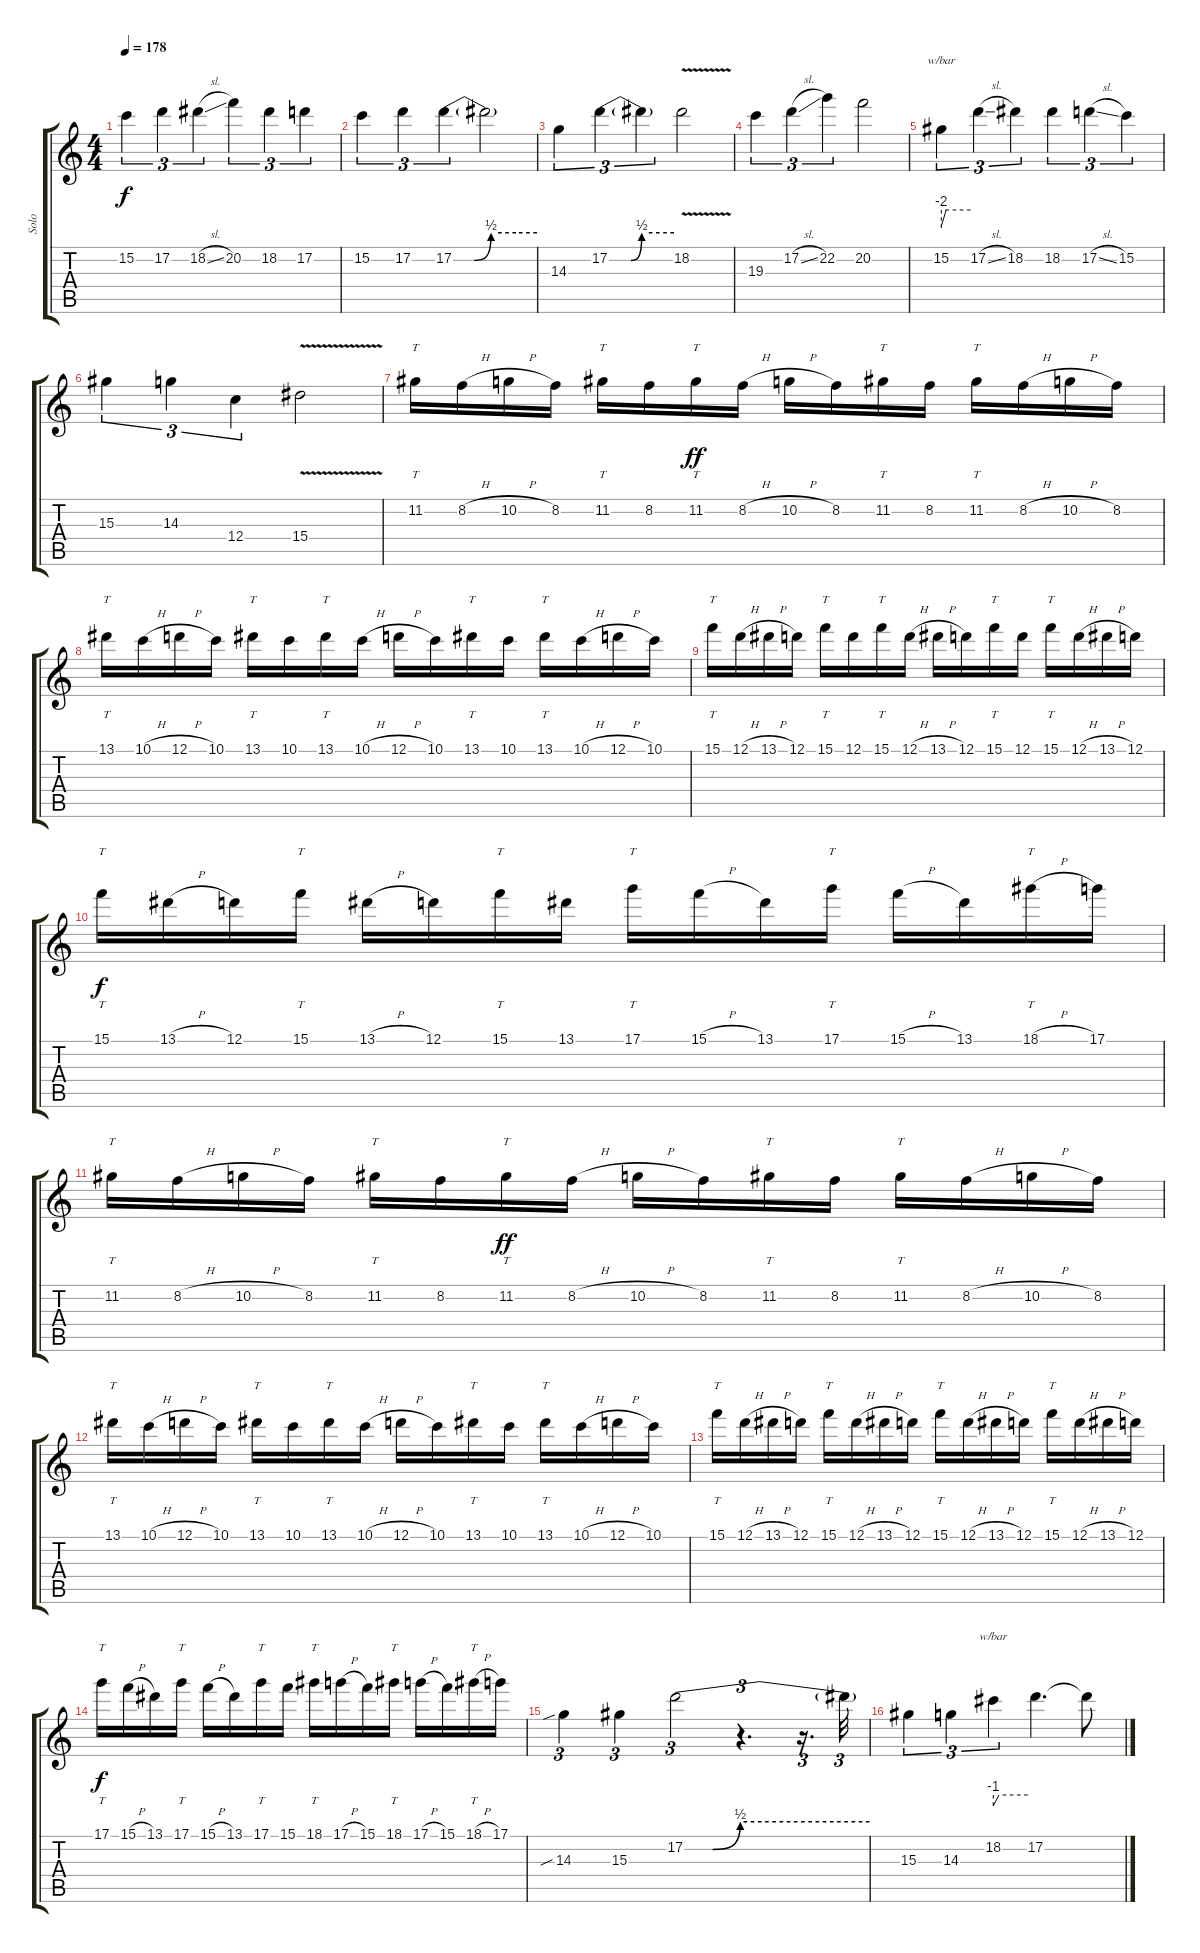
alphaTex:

\track ("Solo" "Solo") {instrument distortionguitar}
\staff {score tabs}
\tuning (D4 A3 F3 C3 G2 C2) {hide}
\ts (4 4)
\tempo 178
\clef g2
\ks c
15.2.4{tu (3 2) dy f} 17.2.4{tu (3 2)} 18.2{sl}.4{tu (3 2)} 20.2.4{tu (3 2)} 18.2.4{tu (3 2)} 17.2.4{tu (3 2)} |
15.2.4{tu (3 2)} 17.2.4{tu (3 2)} 17.2{be (custom 0 0 15 0 27 2 45 2 60 2)}.4{tu (3 2)} 17.2{t}.2 |
14.3.4{tu (3 2)} 17.2{be (custom 0 0 20 0 30 2 60 2)}.4{tu (3 2)} 17.2{t}.4{tu (3 2)} 18.2{v}.2 |
19.3.4{tu (3 2)} 17.2{sl}.4{tu (3 2)} 22.2.4{tu (3 2)} 20.2{be (hold 0 0 60 0)}.2 |
15.2.4{tu (3 2) tbe (custom default 0 -8 10 0 60 0)} 17.2{sl}.4{tu (3 2)} 18.2.4{tu (3 2)} 18.2.4{tu (3 2)} 17.2{sl}.4{tu (3 2)} 15.2.4{tu (3 2)} |
15.3.4{tu (3 2)} 14.3.4{tu (3 2)} 12.4.4{tu (3 2)} 15.4{v}.2 |
11.2.16{tt} 8.2{h}.16 10.2{h}.16 8.2.16 11.2.16{tt} 8.2.16 11.2.16{tt dy ff} 8.2{h}.16 10.2{h}.16 8.2.16 11.2.16{tt} 8.2.16 11.2.16{tt} 8.2{h}.16 10.2{h}.16 8.2.16 |
13.1.16{tt} 10.1{h}.16 12.1{h}.16 10.1.16 13.1.16{tt} 10.1.16 13.1.16{tt} 10.1{h}.16 12.1{h}.16 10.1.16 13.1.16{tt} 10.1.16 13.1.16{tt} 10.1{h}.16 12.1{h}.16 10.1.16 |
15.1.16{tt} 12.1{h}.16 13.1{h}.16 12.1.16 15.1.16{tt} 12.1.16 15.1.16{tt} 12.1{h}.16 13.1{h}.16 12.1.16 15.1.16{tt} 12.1.16 15.1.16{tt} 12.1{h}.16 13.1{h}.16 12.1.16 |
15.1.16{tt dy f} 13.1{h}.16 12.1.16 15.1.16{tt} 13.1{h}.16 12.1.16 15.1.16{tt} 13.1.16 17.1.16{tt} 15.1{h}.16 13.1.16 17.1.16{tt} 15.1{h}.16 13.1.16 18.1{h}.16{tt} 17.1.16 |
11.2.16{tt} 8.2{h}.16 10.2{h}.16 8.2.16 11.2.16{tt} 8.2.16 11.2.16{tt dy ff} 8.2{h}.16 10.2{h}.16 8.2.16 11.2.16{tt} 8.2.16 11.2.16{tt} 8.2{h}.16 10.2{h}.16 8.2.16 |
13.1.16{tt} 10.1{h}.16 12.1{h}.16 10.1.16 13.1.16{tt} 10.1.16 13.1.16{tt} 10.1{h}.16 12.1{h}.16 10.1.16 13.1.16{tt} 10.1.16 13.1.16{tt} 10.1{h}.16 12.1{h}.16 10.1.16 |
15.1.16{tt} 12.1{h}.16 13.1{h}.16 12.1.16 15.1.16{tt} 12.1{h}.16 13.1{h}.16 12.1.16 15.1.16{tt} 12.1{h}.16 13.1{h}.16 12.1.16 15.1.16{tt} 12.1{h}.16 13.1{h}.16 12.1.16 |
17.1.16{tt dy f} 15.1{h}.16 13.1.16 17.1.16{tt} 15.1{h}.16 13.1.16 17.1.16{tt} 15.1.16 18.1.16{tt} 17.1{h}.16 15.1.16 18.1.16{tt} 17.1{h}.16 15.1.16 18.1{h}.16{tt} 17.1.16 |
14.3{sib}.4{tu (3 2)} 15.3.4{tu (3 2)} 17.2{be (custom 0 0 9 0 18 2 60 2)}.2{tu (3 2)} r.4{d tu (3 2)} r.16{d tu (3 2)} 17.2{t}.32{tu (3 2)} |
15.3.4{tu (3 2)} 14.3.4{tu (3 2)} 18.2.4{tu (3 2) tbe (custom default 0 -4 10 0 60 0)} 17.2.4{d} 17.2{t}.8
